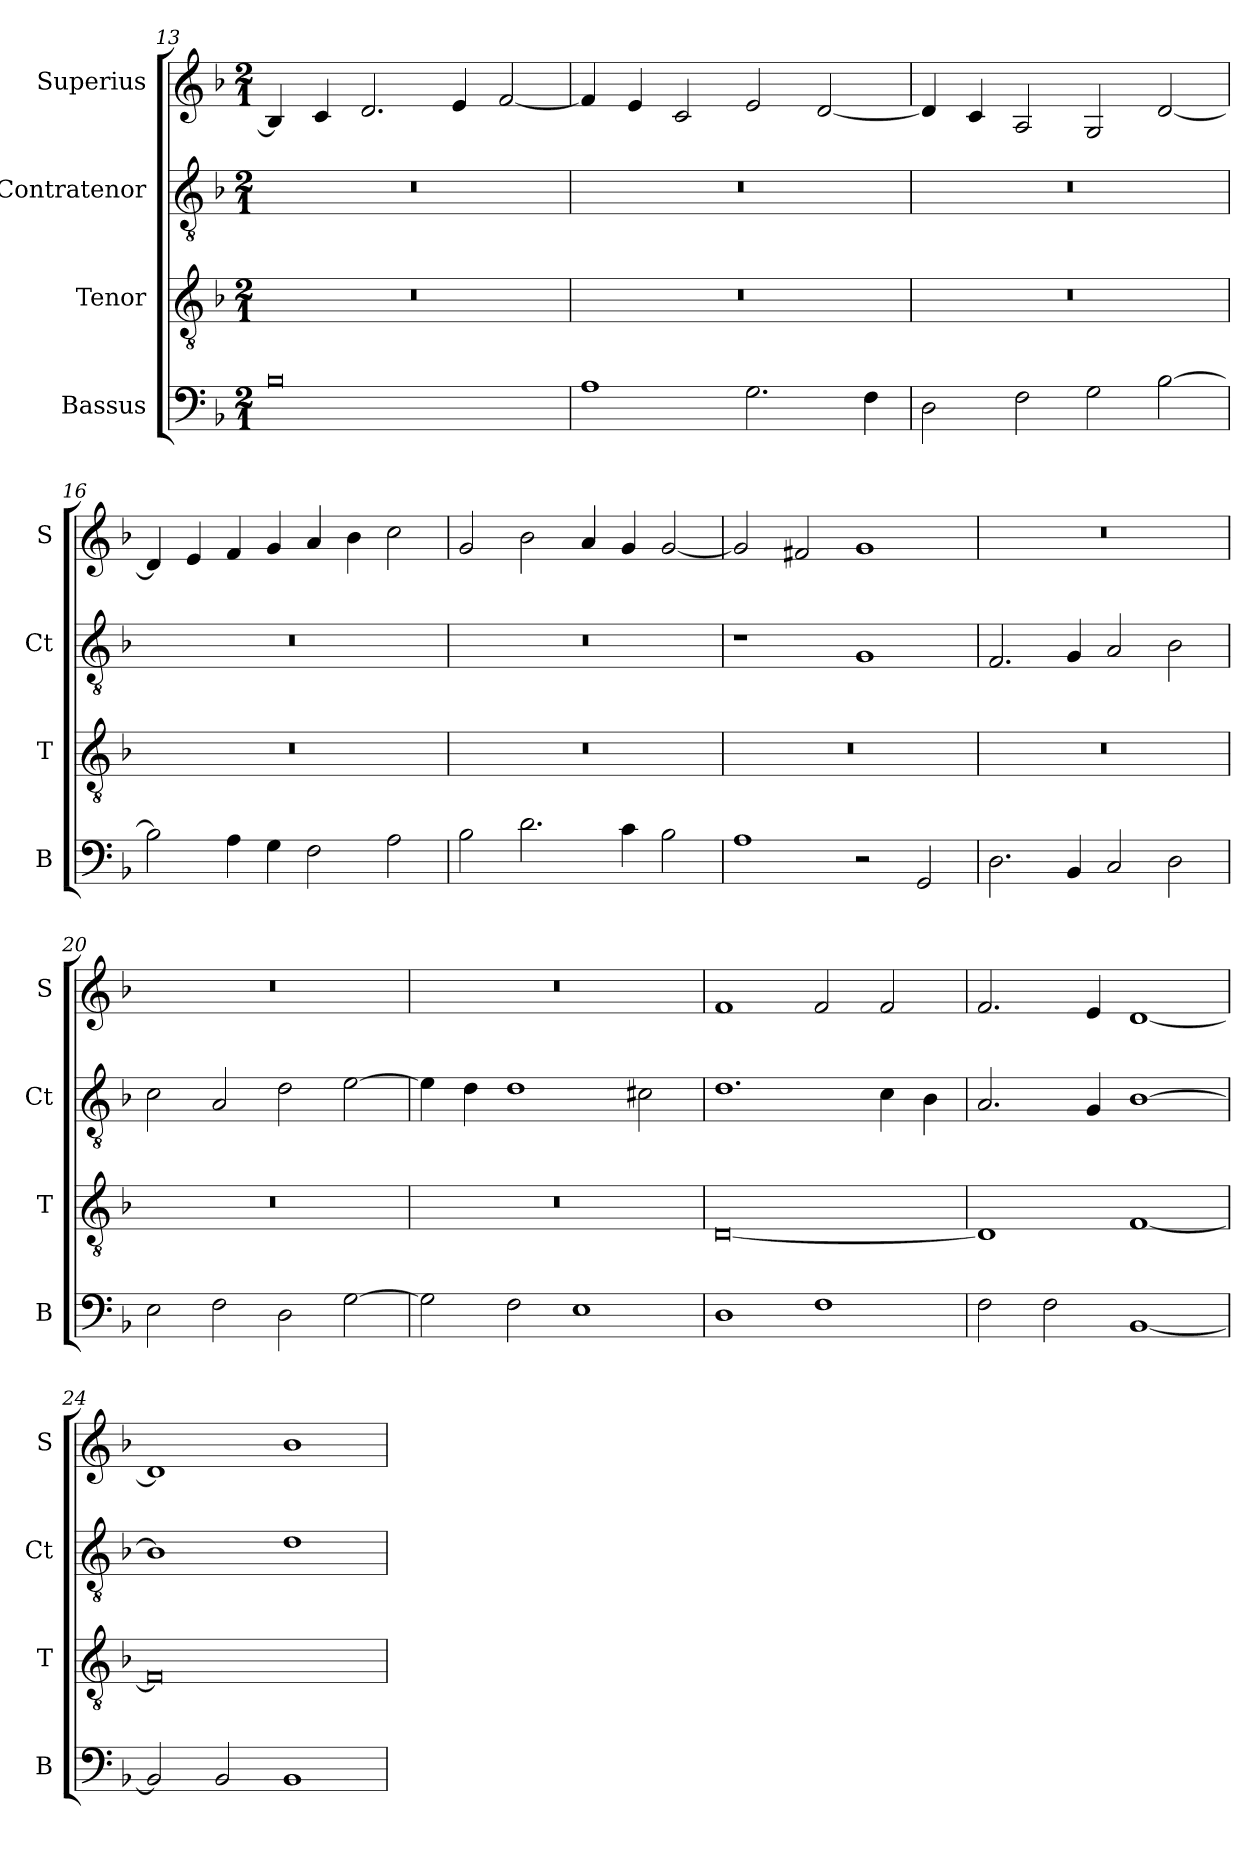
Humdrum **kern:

**kern	**kern	**kern	**kern
*part4	*part3	*part2	*part1
*staff4	*staff3	*staff2	*staff1
*I"Bassus	*I"Tenor	*I"Contratenor	*I"Superius
*I'B	*I'T	*I'Ct	*I'S
*clefF4	*clefGv2	*clefGv2	*clefG2
*k[b-]	*k[b-]	*k[b-]	*k[b-]
*M2/1	*M2/1	*M2/1	*M2/1
=13	=13	=13	=13
0B-	0r	0r	4B-/]
.	.	.	4c/
.	.	.	2.d/
.	.	.	4e/
.	.	.	[2f/
=14	=14	=14	=14
1A	0r	0r	4f/]
.	.	.	4e/
.	.	.	2c/
2.G\	.	.	2e/
.	.	.	[2d/
4F\	.	.	.
=15	=15	=15	=15
2D\	0r	0r	4d/]
.	.	.	4c/
2F\	.	.	2A/
2G\	.	.	2G/
[2B-\	.	.	[2d/
=16	=16	=16	=16
2B-\]	0r	0r	4d/]
.	.	.	4e/
4A\	.	.	4f/
4G\	.	.	4g/
2F\	.	.	4a/
.	.	.	4b-\
2A\	.	.	2cc\
=17	=17	=17	=17
2B-\	0r	0r	2g/
2.d\	.	.	2b-\
.	.	.	4a/
4c\	.	.	4g/
2B-\	.	.	[2g/
=18	=18	=18	=18
1A	0r	1r	2g/]
.	.	.	2f#X/
2r	.	1G	1g
2GG/	.	.	.
=19	=19	=19	=19
2.D\	0r	2.F/	0r
4BB-/	.	4G/	.
2C/	.	2A/	.
2D\	.	2B-\	.
=20	=20	=20	=20
2E\	0r	2c\	0r
2F\	.	2A/	.
2D\	.	2d\	.
[2G\	.	[2e\	.
=21	=21	=21	=21
2G\]	0r	4e\]	0r
.	.	4d\	.
2F\	.	1d	.
1E	.	.	.
.	.	2c#X\	.
=22	=22	=22	=22
1D	[0D	1.d	1f
1F	.	.	2f/
.	.	4c\	2f/
.	.	4B-\	.
=23	=23	=23	=23
2F\	1D]	2.A/	2.f/
2F\	.	.	.
.	.	4G/	4e/
[1BB-	[1F	[1B-	[1d
=24	=24	=24	=24
2BB-/]	0F]	1B-]	1d]
2BB-/	.	.	.
1BB-	.	1d	1b-
=	=	=	=
*-	*-	*-	*-
